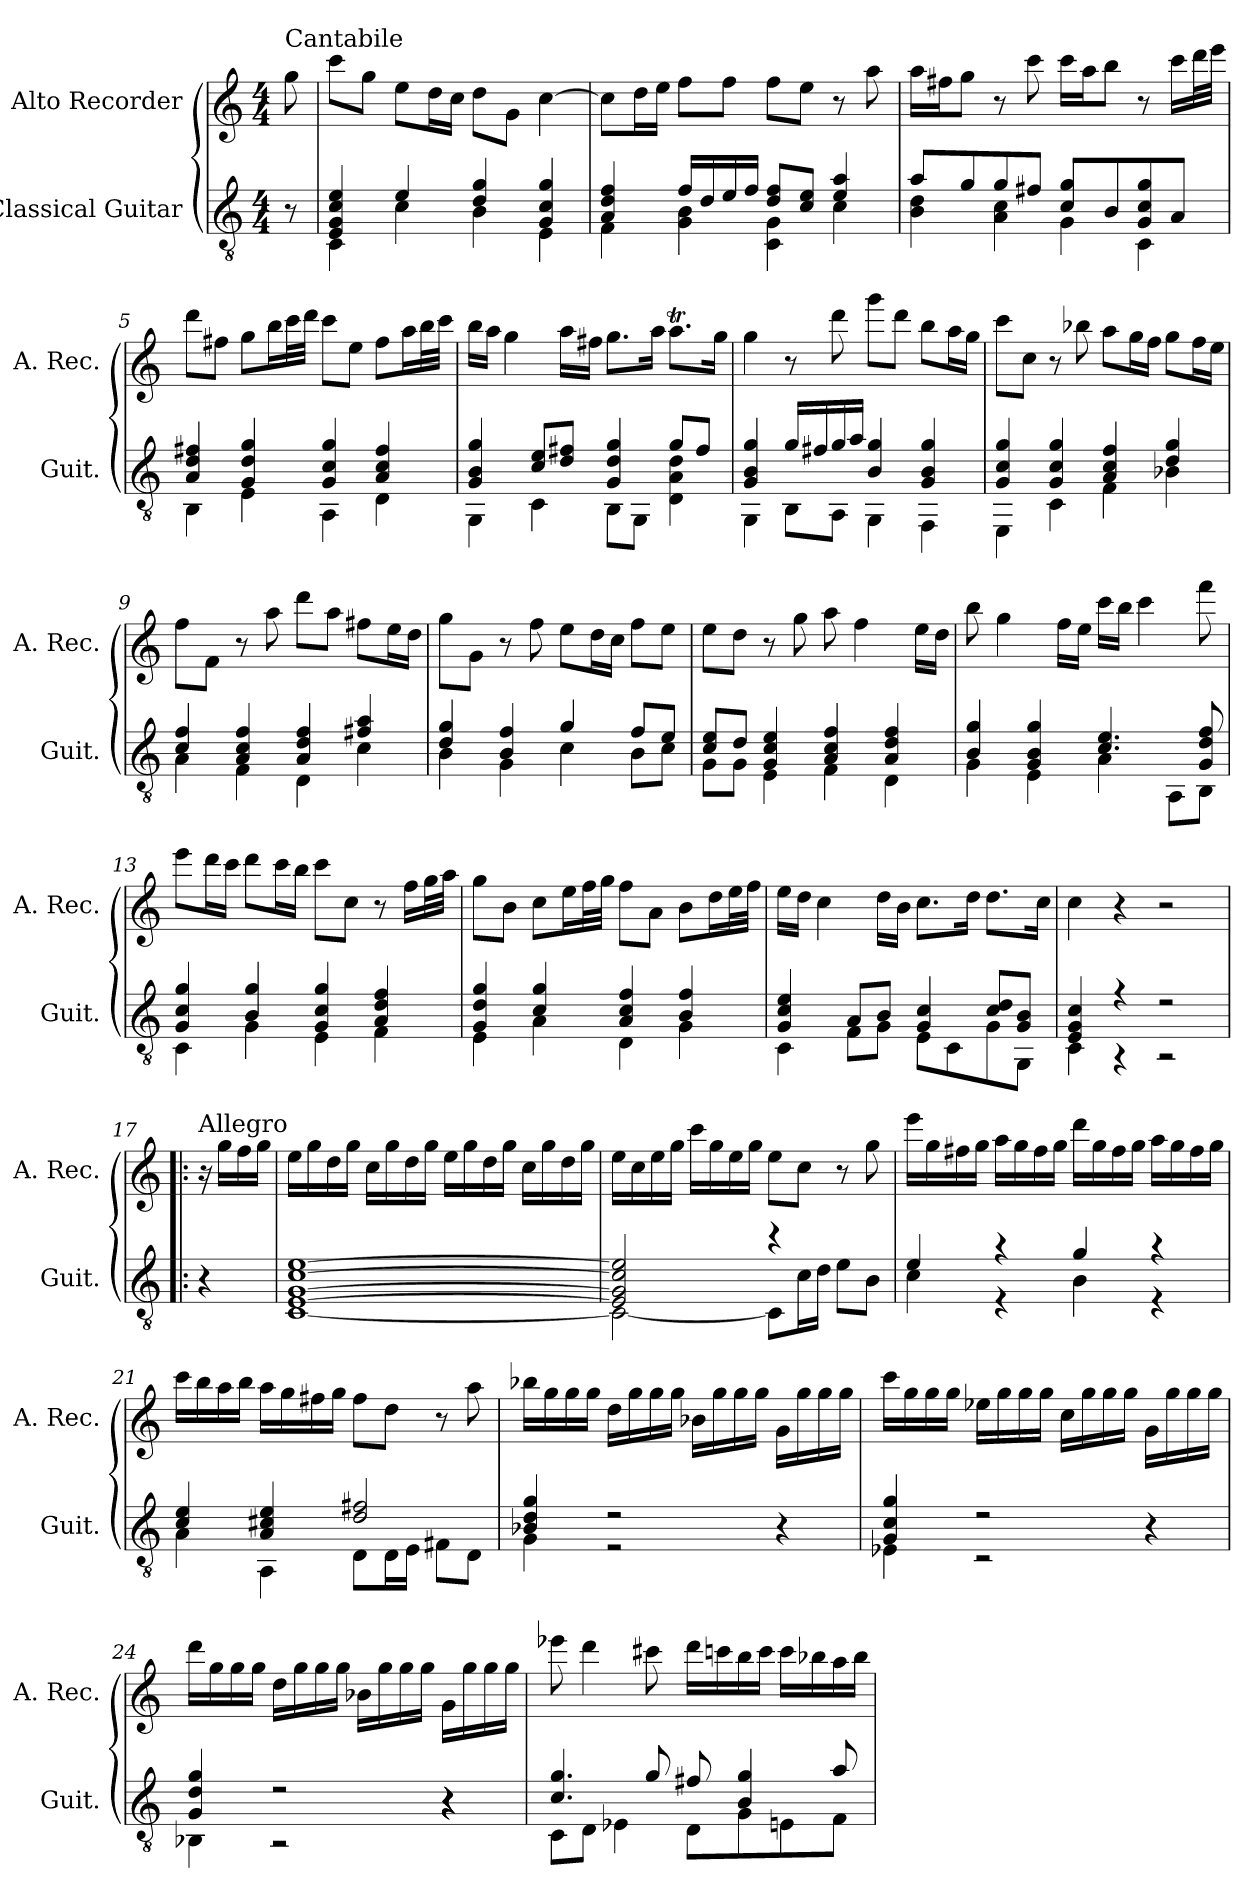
**kern	**kern
*part2	*part1
*staff2	*staff1
*I"Classical Guitar	*I"Alto Recorder
*I'Guit.	*I'A. Rec.
*clefGv2	*clefG2
*k[]	*k[]
*M4/4	*M4/4
*MM50	*MM50
=1	=1
!	!LO:TX:a:t=Cantabile
8r	8gg\
=2	=2
*^	*
4E/ 4G/ 4c/ 4e/	4C\	8ccc\L
.	.	8gg\J
4e/	4c\	8ee\L
.	.	16dd\L
.	.	16cc\JJ
4d/ 4g/	4B\	8dd\L
.	.	8g\J
4G/ 4c/ 4g/	4E\	[4cc\
=3	=3	=3
4A/ 4d/ 4f/	4F\	8cc\L]
.	.	16dd\L
.	.	16ee\JJ
16f/LL	4G\ 4B\	8ff\L
16d/	.	.
16e/	.	8ff\J
16f/JJ	.	.
8d/ 8f/L	4C\ 4G\	8ff\L
8c/ 8e/J	.	8ee\J
4e/ 4a/	4c\	8r
.	.	8aa\
=4	=4	=4
8a/L	4B\ 4d\	16aa\LL
.	.	16ff#X\J
8g/	.	8gg\J
8g/	4A\ 4c\	8r
8f#X/J	.	8ccc\
8c/ 8g/L	4G\	16ccc\LL
.	.	16aa\J
8B/	.	8bb\J
8G/ 8c/ 8g/	4C\	8r
8A/J	.	16ccc\LL
.	.	32ddd\L
.	.	32eee\JJJ
!!LO:LB:g=z
=5	=5	=5
4A/ 4d/ 4f#X/	4BB\	8ddd\L
.	.	8ff#X\J
4G/ 4d/ 4g/	4E\	8gg\L
.	.	16bb\L
.	.	32ccc\L
.	.	32ddd\JJJ
4G/ 4c/ 4g/	4AA\	8ccc\L
.	.	8ee\J
4A/ 4c/ 4f#/	4D\	8ff#\L
.	.	16aa\L
.	.	32bb\L
.	.	32ccc\JJJ
=6	=6	=6
4G/ 4B/ 4g/	4GG\	16bb\LL
.	.	16aa\JJ
.	.	4gg\
8c/ 8e/L	4C\	.
8d/ 8f#X/J	.	16aa\LL
.	.	16ff#X\JJ
4G/ 4d/ 4g/	8BB\L	8.gg\L
.	8GG\J	.
.	.	16aa\Jk
8g/L	4D\ 4A\ 4d\	8.aaT\L
8f#/J	.	.
.	.	16gg\Jk
=7	=7	=7
4G/ 4B/ 4g/	4GG\	4gg\
16g/LL	8BB\L	8r
16f#X/	.	.
16g/	8AA\J	8ddd\
16a/JJ	.	.
4B/ 4g/	4GG\	8ggg\L
.	.	8ddd\J
4G/ 4B/ 4g/	4FF\	8bb\L
.	.	16aa\L
.	.	16gg\JJ
!!LO:LB:g=z
=8	=8	=8
4G/ 4c/ 4g/	4EE\	8ccc\L
.	.	8cc\J
4G/ 4c/ 4g/	4C\	8r
.	.	8bb-X\
4A/ 4c/ 4f/	4F\	8aa\L
.	.	16gg\L
.	.	16ff\JJ
4d/ 4g/	4B-X\	8gg\L
.	.	16ff\L
.	.	16ee\JJ
=9	=9	=9
4c/ 4f/	4A\	8ff\L
.	.	8f\J
4A/ 4c/ 4f/	4F\	8r
.	.	8aa\
4A/ 4d/ 4f/	4D\	8ddd\L
.	.	8aa\J
4f#X/ 4a/	4c\	8ff#X\L
.	.	16ee\L
.	.	16dd\JJ
=10	=10	=10
4d/ 4g/	4B\	8gg\L
.	.	8g\J
4B/ 4f/	4G\	8r
.	.	8ff\
4g/	4c\	8ee\L
.	.	16dd\L
.	.	16cc\JJ
8f/L	8B\L	8ff\L
8e/J	8c\J	8ee\J
!!LO:LB:g=z
=11	=11	=11
8c/ 8e/L	8G\L	8ee\L
8d/J	8G\J	8dd\J
4G/ 4c/ 4e/	4E\	8r
.	.	8gg\
4A/ 4c/ 4f/	4F\	8aa\
.	.	4ff\
4A/ 4d/ 4f/	4D\	.
.	.	16ee\LL
.	.	16dd\JJ
=12	=12	=12
4B/ 4g/	4G\	8bb\
.	.	4gg\
4G/ 4B/ 4g/	4E\	.
.	.	16ff\LL
.	.	16ee\JJ
4.c/ 4.e/	4A\	16ccc\LL
.	.	16bb\JJ
.	.	4ccc\
.	8AA\L	.
8G/ 8d/ 8f/	8BB\J	8fff\
=13	=13	=13
4G/ 4c/ 4g/	4C\	8eee\L
.	.	16ddd\L
.	.	16ccc\JJ
4B/ 4g/	4G\	8ddd\L
.	.	16ccc\L
.	.	16bb\JJ
4G/ 4c/ 4g/	4E\	8ccc\L
.	.	8cc\J
4A/ 4d/ 4f/	4F\	8r
.	.	16ff\LL
.	.	32gg\L
.	.	32aa\JJJ
!!LO:LB:g=z
=14	=14	=14
4G/ 4d/ 4g/	4E\	8gg\L
.	.	8b\J
4c/ 4g/	4A\	8cc\L
.	.	16ee\L
.	.	32ff\L
.	.	32gg\JJJ
4A/ 4c/ 4f/	4D\	8ff\L
.	.	8a\J
4B/ 4f/	4G\	8b\L
.	.	16dd\L
.	.	32ee\L
.	.	32ff\JJJ
=15	=15	=15
4G/ 4c/ 4e/	4C\	16ee\LL
.	.	16dd\JJ
.	.	4cc\
8A/L	8F\L	.
8B/J	8G\J	16dd\LL
.	.	16b\JJ
*	*	*MM35
4G/ 4c/	8E\L	8.cc\L
.	8C\	.
.	.	16dd\Jk
8c/ 8d/L	8G\	8.dd\L
8G/ 8B/J	8GG\J	.
.	.	16cc\Jk
=16	=16	=16
4E/ 4G/ 4c/	4C\	4cc\
4r	4r	4r
2r	2r	2r
*v	*v	*
!!LO:PB:g=z
=17!|:	=17!|:
*	*MM100
*^	*
!	!	!LO:TX:a:t=Allegro
*v	*v	*
4r	16r
.	16gg\LL
.	16ff\
.	16gg\JJ
=18	=18
*^	*
[1E [1G [1c [1e	[1C	16ee\LL
.	.	16gg\
.	.	16dd\
.	.	16gg\JJ
.	.	16cc\LL
.	.	16gg\
.	.	16dd\
.	.	16gg\JJ
.	.	16ee\LL
.	.	16gg\
.	.	16dd\
.	.	16gg\JJ
.	.	16cc\LL
.	.	16gg\
.	.	16dd\
.	.	16gg\JJ
=19	=19	=19
2E/] 2G/] 2c/] 2e/]	2C\_	16ee\LL
.	.	16cc\
.	.	16ee\
.	.	16gg\JJ
.	.	16ccc\LL
.	.	16gg\
.	.	16ee\
.	.	16gg\JJ
4r	8C\L]	8ee\L
.	16c\L	8cc\J
.	16d\JJ	.
8e\L	4ryy	8r
8B\J	.	8gg\
!!LO:LB:g=z
=20	=20	=20
4e/	4c\	16eee\LL
.	.	16gg\
.	.	16ff#X\
.	.	16gg\JJ
4r	4r	16aa\LL
.	.	16gg\
.	.	16ff#\
.	.	16gg\JJ
4g/	4B\	16ddd\LL
.	.	16gg\
.	.	16ff#\
.	.	16gg\JJ
4r	4r	16aa\LL
.	.	16gg\
.	.	16ff#\
.	.	16gg\JJ
=21	=21	=21
4c/ 4e/	4A\	16ccc\LL
.	.	16bb\
.	.	16aa\
.	.	16bb\JJ
4A/ 4c#X/ 4e/	4AA\	16aa\LL
.	.	16gg\
.	.	16ff#X\
.	.	16gg\JJ
2d/ 2f#X/	8D\L	8ff#\L
.	16D\L	8dd\J
.	16E\JJ	.
.	8F#X\L	8r
.	8D\J	8aa\
=22	=22	=22
4B-X/ 4d/ 4g/	4G\	16bb-X\LL
.	.	16gg\
.	.	16gg\
.	.	16gg\JJ
2r	2r	16dd\LL
.	.	16gg\
.	.	16gg\
.	.	16gg\JJ
.	.	16b-X\LL
.	.	16gg\
.	.	16gg\
.	.	16gg\JJ
4r	4ryy	16g\LL
.	.	16gg\
.	.	16gg\
.	.	16gg\JJ
!!LO:LB:g=z
=23	=23	=23
4G/ 4c/ 4g/	4E-X\	16ccc\LL
.	.	16gg\
.	.	16gg\
.	.	16gg\JJ
2r	2r	16ee-X\LL
.	.	16gg\
.	.	16gg\
.	.	16gg\JJ
.	.	16cc\LL
.	.	16gg\
.	.	16gg\
.	.	16gg\JJ
4r	4ryy	16g\LL
.	.	16gg\
.	.	16gg\
.	.	16gg\JJ
=24	=24	=24
*	*^	*
4G/ 4d/ 4g/	4BB-X\	2.ryy	16ddd\LL
.	.	.	16gg\
.	.	.	16gg\
.	.	.	16gg\JJ
2r	2r	.	16dd\LL
.	.	.	16gg\
.	.	.	16gg\
.	.	.	16gg\JJ
.	.	.	16b-X\LL
.	.	.	16gg\
.	.	.	16gg\
.	.	.	16gg\JJ
4r	4r	4r	16g\LL
.	.	.	16gg\
.	.	.	16gg\
.	.	.	16gg\JJ
*	*v	*v	*
!!LO:LB:g=z
=25	=25	=25
4.c/ 4.g/	8C\L	8eee-X\
.	8D\J	4ddd\
.	4E-X\	.
8g/	.	8ccc#X\
8f#X/	8D\L	16ddd\LL
.	.	16cccn\
4B/ 4g/	8G\	16bb\
.	.	16ccc\JJ
.	8En\	16ccc\LL
.	.	16bb-X\
8a/	8F\J	16aa\
.	.	16bb-\JJ
*v	*v	*
=	=
*-	*-
